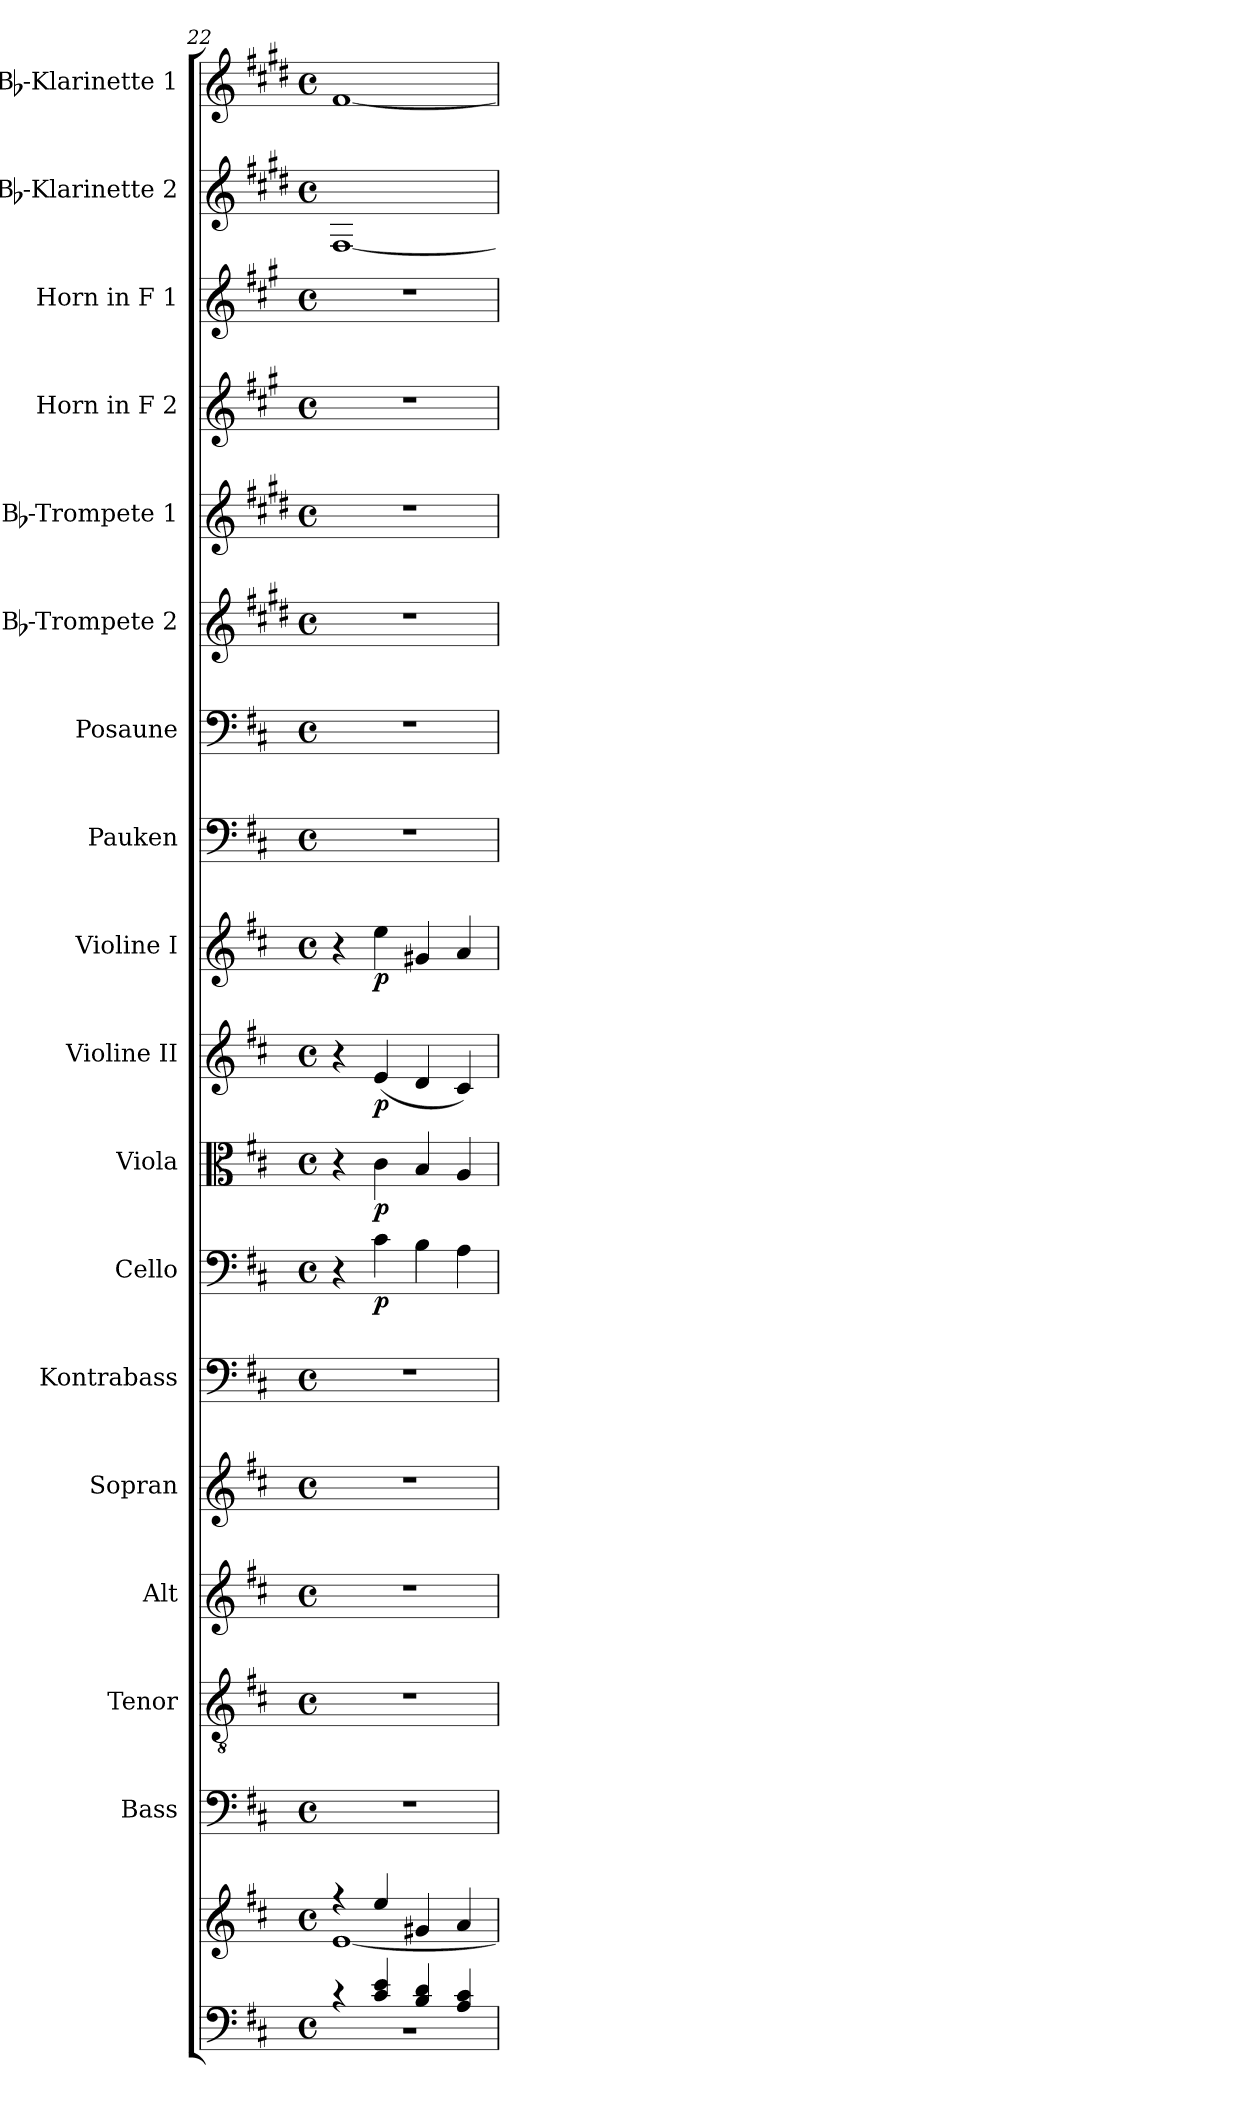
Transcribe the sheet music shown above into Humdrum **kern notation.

**kern	**kern	**kern	**kern	**kern	**kern	**kern	**kern	**dynam	**kern	**dynam	**kern	**dynam	**kern	**dynam	**kern	**kern	**kern	**kern	**kern	**kern	**kern	**kern
*part18	*part18	*part17	*part16	*part15	*part14	*part13	*part12	*part12	*part11	*part11	*part10	*part10	*part9	*part9	*part8	*part7	*part6	*part5	*part4	*part3	*part2	*part1
*staff19	*staff18	*staff17	*staff16	*staff15	*staff14	*staff13	*staff12	*staff12	*staff11	*staff11	*staff10	*staff10	*staff9	*staff9	*staff8	*staff7	*staff6	*staff5	*staff4	*staff3	*staff2	*staff1
*	*	*I"Bass	*I"Tenor	*I"Alt	*I"Sopran	*I"Kontrabass	*I"Cello	*	*I"Viola	*	*I"Violine II	*	*I"Violine I	*	*I"Pauken	*I"Posaune	*I"Bb-Trompete 2	*I"Bb-Trompete 1	*I"Horn in F 2	*I"Horn in F 1	*I"Bb-Klarinette 2	*I"Bb-Klarinette 1
*	*	*I'B.	*I'T.	*I'A.	*I'S.	*I'Kb.	*	*	*I'Vla.	*	*I'Vl. II	*	*I'Vl. I	*	*I'Pk.	*I'Pos.	*I'Bb Trp. 2	*I'Bb Trp. 1	*	*	*I'Bb Kl. 2	*I'Bb Kl. 1
*clefF4	*clefG2	*clefF4	*clefGv2	*clefG2	*clefG2	*clefF4	*clefF4	*	*clefC3	*	*clefG2	*	*clefG2	*	*clefF4	*clefF4	*clefG2	*clefG2	*clefG2	*clefG2	*clefG2	*clefG2
*	*	*	*	*	*	*ITrd7c12	*	*	*	*	*	*	*	*	*	*	*ITrd1c2	*ITrd1c2	*ITrd4c7	*ITrd4c7	*ITrd1c2	*ITrd1c2
*k[f#c#]	*k[f#c#]	*k[f#c#]	*k[f#c#]	*k[f#c#]	*k[f#c#]	*k[f#c#]	*k[f#c#]	*	*k[f#c#]	*	*k[f#c#]	*	*k[f#c#]	*	*k[f#c#]	*k[f#c#]	*k[f#c#]	*k[f#c#]	*k[f#c#]	*k[f#c#]	*k[f#c#]	*k[f#c#]
*D:	*D:	*D:	*D:	*D:	*D:	*D:	*D:	*	*D:	*	*D:	*	*D:	*	*D:	*D:	*D:	*D:	*D:	*D:	*D:	*D:
*M4/4	*M4/4	*M4/4	*M4/4	*M4/4	*M4/4	*M4/4	*M4/4	*	*M4/4	*	*M4/4	*	*M4/4	*	*M4/4	*M4/4	*M4/4	*M4/4	*M4/4	*M4/4	*M4/4	*M4/4
*met(c)	*met(c)	*met(c)	*met(c)	*met(c)	*met(c)	*met(c)	*met(c)	*	*met(c)	*	*met(c)	*	*met(c)	*	*met(c)	*met(c)	*met(c)	*met(c)	*met(c)	*met(c)	*met(c)	*met(c)
=22	=22	=22	=22	=22	=22	=22	=22	=22	=22	=22	=22	=22	=22	=22	=22	=22	=22	=22	=22	=22	=22	=22
*^	*^	*	*	*	*	*	*	*	*	*	*	*	*	*	*	*	*	*	*	*	*	*
4rc	1r	4ree	[<1e	1r	1r	1r	1r	1r	4r	.	4r	.	4r	.	4r	.	1r	1r	1r	1r	1r	1r	[1E	[1e
!	!	!	!	!	!	!	!	!	!	!LO:DY:b	!	!LO:DY:b	!	!LO:DY:b	!	!LO:DY:b	!	!	!	!	!	!	!	!
4c#/ 4e/	.	4ee/	.	.	.	.	.	.	4c#\	p	4c#\	p	(<4e/	p	4ee\	p	.	.	.	.	.	.	.	.
4B/ 4d/	.	4g#X/	.	.	.	.	.	.	4B\	.	4B/	.	4d/	.	4g#X/	.	.	.	.	.	.	.	.	.
4A/ 4c#/	.	4a/	.	.	.	.	.	.	4A\	.	4A/	.	4c#/)	.	4a/	.	.	.	.	.	.	.	.	.
*v	*v	*	*	*	*	*	*	*	*	*	*	*	*	*	*	*	*	*	*	*	*	*	*	*
*	*v	*v	*	*	*	*	*	*	*	*	*	*	*	*	*	*	*	*	*	*	*	*	*
=	=	=	=	=	=	=	=	=	=	=	=	=	=	=	=	=	=	=	=	=	=	=
*-	*-	*-	*-	*-	*-	*-	*-	*-	*-	*-	*-	*-	*-	*-	*-	*-	*-	*-	*-	*-	*-	*-
